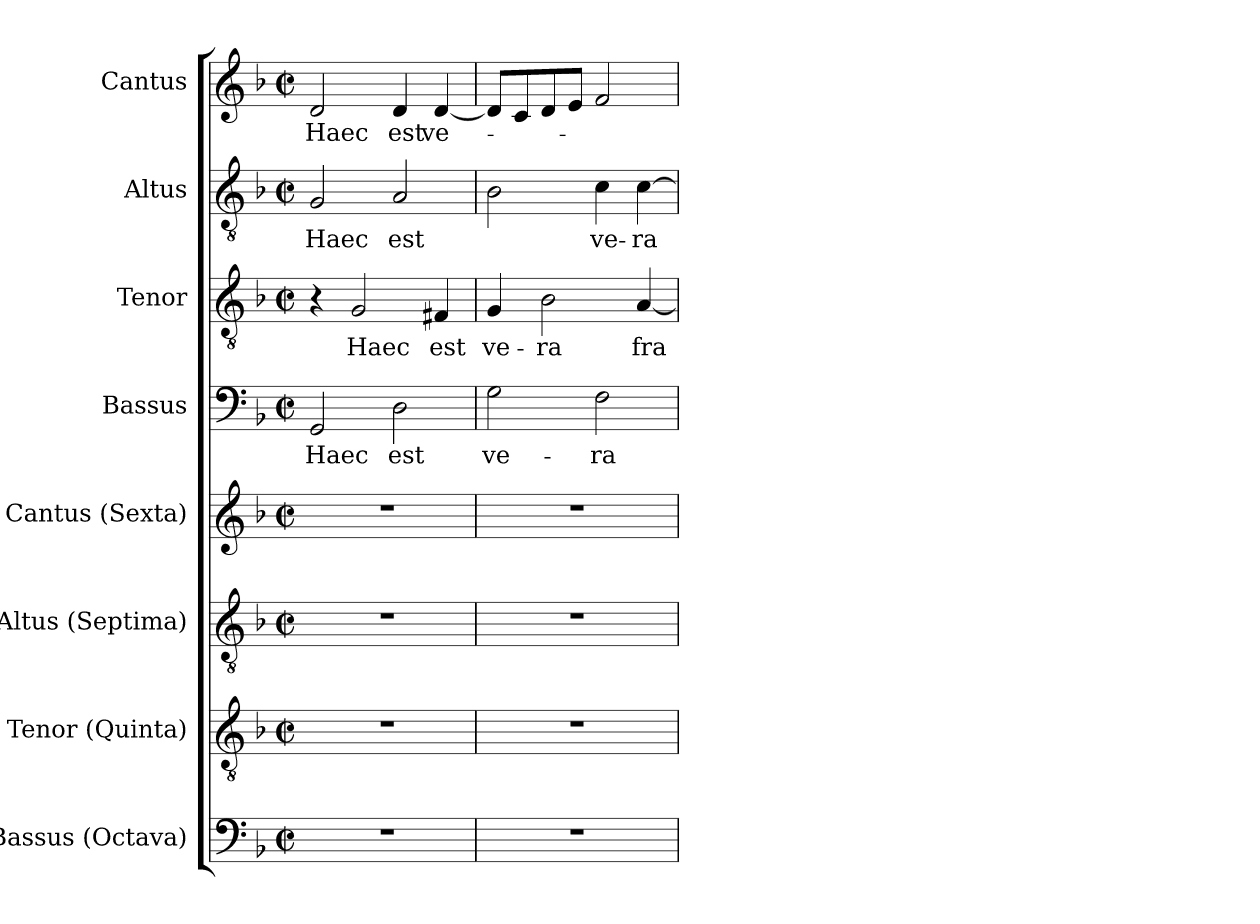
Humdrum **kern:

**kern	**kern	**kern	**kern	**kern	**text	**kern	**text	**kern	**text	**kern	**text
*part8	*part7	*part6	*part5	*part4	*part4	*part3	*part3	*part2	*part2	*part1	*part1
*staff8	*staff7	*staff6	*staff5	*staff4	*staff4	*staff3	*staff3	*staff2	*staff2	*staff1	*staff1
*I"Bassus (Octava)	*I"Tenor (Quinta)	*I"Altus (Septima)	*I"Cantus (Sexta)	*I"Bassus	*	*I"Tenor	*	*I"Altus	*	*I"Cantus	*
*I'B.	*I'T.	*I'T.	*I'A.	*I'B.	*	*I'T.	*	*I'T.	*	*I'A.	*
*clefF4	*clefGv2	*clefGv2	*clefG2	*clefF4	*	*clefGv2	*	*clefGv2	*	*clefG2	*
*	*ITrd7c12	*ITrd7c12	*	*	*	*ITrd7c12	*	*ITrd7c12	*	*	*
*k[b-]	*k[b-]	*k[b-]	*k[b-]	*k[b-]	*	*k[b-]	*	*k[b-]	*	*k[b-]	*
*F:	*F:	*F:	*F:	*F:	*	*F:	*	*F:	*	*F:	*
*M2/2	*M2/2	*M2/2	*M2/2	*M2/2	*	*M2/2	*	*M2/2	*	*M2/2	*
*met(c|)	*met(c|)	*met(c|)	*met(c|)	*met(c|)	*	*met(c|)	*	*met(c|)	*	*met(c|)	*
=1	=1	=1	=1	=1	=1	=1	=1	=1	=1	=1	=1
!	!	!	!	!	!LO:LY:b:color=#000000	!	!	!	!	!	!
!	!	!	!	!	!	!	!	!	!LO:LY:b:color=#000000	!	!
!	!	!	!	!	!	!	!	!	!	!	!LO:LY:b:color=#000000
1r	1r	1r	1r	2GGi/	Haec	4r	.	2GGi/	Haec	2di/	Haec
!	!	!	!	!	!	!	!LO:LY:b:color=#000000	!	!	!	!
.	.	.	.	.	.	2GGi/	Haec	.	.	.	.
!	!	!	!	!	!LO:LY:b:color=#000000	!	!	!	!	!	!
!	!	!	!	!	!	!	!	!	!LO:LY:b:color=#000000	!	!
!	!	!	!	!	!	!	!	!	!	!	!LO:LY:b:color=#000000
.	.	.	.	2Di\	est	.	.	2AAi/	est	4di/	est
!	!	!	!	!	!	!	!LO:LY:b:color=#000000	!	!	!	!
!	!	!	!	!	!	!	!	!	!	!	!LO:LY:b:color=#000000
.	.	.	.	.	.	4FF#Xi/	est	.	.	[<4di/	ve-
=2	=2	=2	=2	=2	=2	=2	=2	=2	=2	=2	=2
!	!	!	!	!	!LO:LY:b:color=#000000	!	!	!	!	!	!
!	!	!	!	!	!	!	!LO:LY:b:color=#000000	!	!	!	!
1r	1r	1r	1r	2Gi\	ve-	4GGi/	ve-	2BB-i\	.	8di/L]	.
.	.	.	.	.	.	.	.	.	.	8ci/	.
!	!	!	!	!	!	!	!LO:LY:b:color=#000000	!	!	!	!
.	.	.	.	.	.	2BB-i\	-ra	.	.	8di/	.
.	.	.	.	.	.	.	.	.	.	8ei/J	.
!	!	!	!	!	!LO:LY:b:color=#000000	!	!	!	!	!	!
!	!	!	!	!	!	!	!	!	!LO:LY:b:color=#000000	!	!
.	.	.	.	2Fi\	-ra	.	.	4Ci\	ve-	2fi/	.
!	!	!	!	!	!	!	!LO:LY:b:color=#000000	!	!	!	!
!	!	!	!	!	!	!	!	!	!LO:LY:b:color=#000000	!	!
.	.	.	.	.	.	[<4AAi/	fra-	[>4Ci\	-ra	.	.
=	=	=	=	=	=	=	=	=	=	=	=
*-	*-	*-	*-	*-	*-	*-	*-	*-	*-	*-	*-
